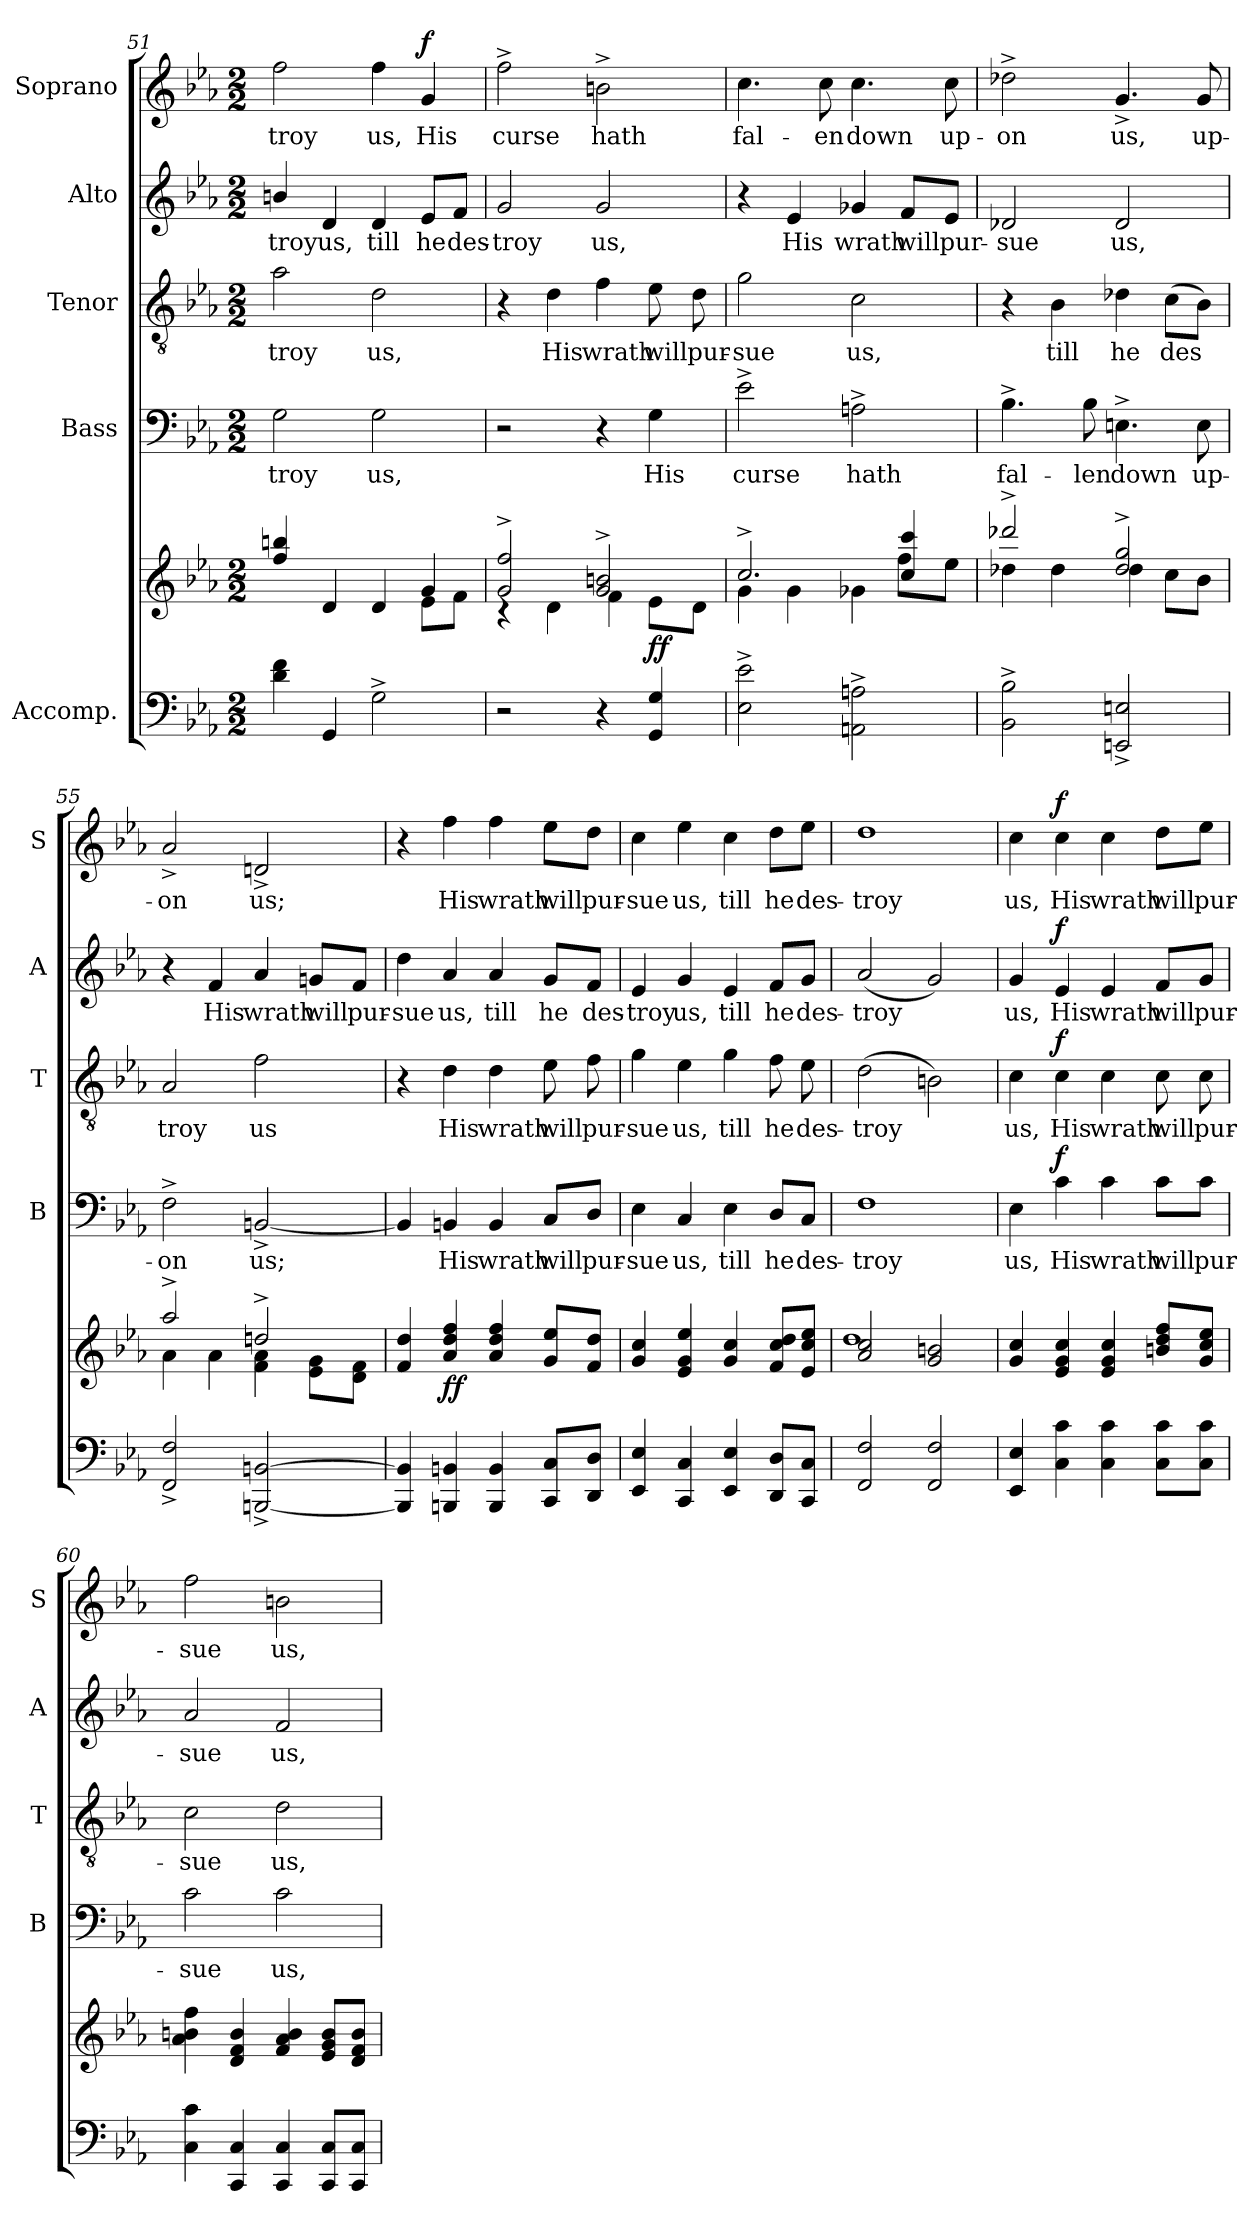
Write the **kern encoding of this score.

**kern	**kern	**dynam	**kern	**text	**dynam	**kern	**text	**dynam	**kern	**text	**dynam	**kern	**text	**dynam
*part5	*part5	*part5	*part4	*part4	*part4	*part3	*part3	*part3	*part2	*part2	*part2	*part1	*part1	*part1
*staff6	*staff5	*staff5/6	*staff4	*staff4	*staff4	*staff3	*staff3	*staff3	*staff2	*staff2	*staff2	*staff1	*staff1	*staff1
*I"Accomp.	*	*	*I"Bass	*	*	*I"Tenor	*	*	*I"Alto	*	*	*I"Soprano	*	*
*	*	*	*I'B	*	*	*I'T	*	*	*I'A	*	*	*I'S	*	*
*clefF4	*clefG2	*	*clefF4	*	*	*clefGv2	*	*	*clefG2	*	*	*clefG2	*	*
*k[b-e-a-]	*k[b-e-a-]	*	*k[b-e-a-]	*	*	*k[b-e-a-]	*	*	*k[b-e-a-]	*	*	*k[b-e-a-]	*	*
*E-:	*E-:	*	*E-:	*	*	*E-:	*	*	*E-:	*	*	*E-:	*	*
*M2/2	*M2/2	*	*M2/2	*	*	*M2/2	*	*	*M2/2	*	*	*M2/2	*	*
=51	=51	=51	=51	=51	=51	=51	=51	=51	=51	=51	=51	=51	=51	=51
*	*^	*	*	*	*	*	*	*	*	*	*	*	*	*
!	!	!	!	!	!LO:LY:b	!	!	!LO:LY:b	!	!	!LO:LY:b	!	!	!LO:LY:b	!
4d\ 4f\	4ff/ 4bbn/	2ryy	.	2G\	-troy	.	2a-\	-troy	.	4bn/	-troy	.	2ff\	-troy	.
!	!	!	!	!	!	!	!	!	!	!	!LO:LY:b	!	!	!	!
4GG/	4d/	.	.	.	.	.	.	.	.	4d/	us,	.	.	.	.
!	!	!	!	!	!LO:LY:b	!	!	!LO:LY:b	!	!	!LO:LY:b	!	!	!LO:LY:b	!
2G^>\	4d/	4ryy	.	2G\	us,	.	2d\	us,	.	4d/	till	.	4ff\	us,	.
!	!	!	!	!	!	!	!	!	!	!	!LO:LY:b	!	!	!LO:LY:b	!LO:DY:b
.	4g/	8e-\L	.	.	.	.	.	.	.	8e-/L	he	.	4g/	His	f
!	!	!	!	!	!	!	!	!	!	!	!LO:LY:b	!	!	!	!
.	.	8f\J	.	.	.	.	.	.	.	8f/J	des-	.	.	.	.
=52	=52	=52	=52	=52	=52	=52	=52	=52	=52	=52	=52	=52	=52	=52	=52
!	!	!	!	!	!	!	!	!	!	!	!LO:LY:b	!	!	!LO:LY:b	!
2r	2g/^> 2ff/^>	4rc	.	2r	.	.	4r	.	.	2g/	-troy	.	2ff^>\	curse	.
!	!	!	!	!	!	!	!	!LO:LY:b	!	!	!	!	!	!	!
.	.	4d\	.	.	.	.	4d\	His	.	.	.	.	.	.	.
!	!	!	!	!	!	!	!	!LO:LY:b	!	!	!LO:LY:b	!	!	!LO:LY:b	!
4r	2g/^> 2bn/^>	4f\	.	4r	.	.	4f\	wrath	.	2g/	us,	.	2bn^>\	hath	.
!	!	!	!LO:DY:b	!	!LO:LY:b	!	!	!LO:LY:b	!	!	!	!	!	!	!
4GG/ 4G/	.	8e-\L	ff	4G\	His	.	8e-\	will	.	.	.	.	.	.	.
!	!	!	!	!	!	!	!	!LO:LY:b	!	!	!	!	!	!	!
.	.	8d\J	.	.	.	.	8d\	pur-	.	.	.	.	.	.	.
=53	=53	=53	=53	=53	=53	=53	=53	=53	=53	=53	=53	=53	=53	=53	=53
!	!	!	!	!	!LO:LY:b	!	!	!LO:LY:b	!	!	!	!	!	!LO:LY:b	!
2E-\^> 2e-\^>	2.cc^>/	4g\	.	2e-^>\	curse	.	2g\	-sue	.	4r	.	.	4.cc\	fal-	.
!	!	!	!	!	!	!	!	!	!	!	!LO:LY:b	!	!	!	!
.	.	4g\	.	.	.	.	.	.	.	4e-/	His	.	.	.	.
!	!	!	!	!	!	!	!	!	!	!	!	!	!	!LO:LY:b	!
.	.	.	.	.	.	.	.	.	.	.	.	.	8cc\	-en	.
!	!	!	!	!	!LO:LY:b	!	!	!LO:LY:b	!	!	!LO:LY:b	!	!	!LO:LY:b	!
2AAn\^> 2An\^>	.	4g-X\	.	2An^>\	hath	.	2c\	us,	.	4g-X/	wrath	.	4.cc\	down	.
!	!	!	!	!	!	!	!	!	!	!	!LO:LY:b	!	!	!	!
.	4cc/ 4ccc/	8ff\L	.	.	.	.	.	.	.	8f/L	will	.	.	.	.
!	!	!	!	!	!	!	!	!	!	!	!LO:LY:b	!	!	!LO:LY:b	!
.	.	8ee-\J	.	.	.	.	.	.	.	8e-/J	pur-	.	8cc\	up-	.
=54	=54	=54	=54	=54	=54	=54	=54	=54	=54	=54	=54	=54	=54	=54	=54
!	!	!	!	!	!LO:LY:b	!	!	!	!	!	!LO:LY:b	!	!	!LO:LY:b	!
2BB-\^> 2B-\^>	2ddd-X^>/	4dd-X\	.	4.B-^>\	fal-	.	4r	.	.	2d-X/	-sue	.	2dd-X^>\	-on	.
!	!	!	!	!	!	!	!	!LO:LY:b	!	!	!	!	!	!	!
.	.	4dd-\	.	.	.	.	4B-\	till	.	.	.	.	.	.	.
!	!	!	!	!	!LO:LY:b	!	!	!	!	!	!	!	!	!	!
.	.	.	.	8B-\	-len	.	.	.	.	.	.	.	.	.	.
!	!	!	!	!	!LO:LY:b	!	!	!LO:LY:b	!	!	!LO:LY:b	!	!	!LO:LY:b	!
2EEn/^< 2En/^<	2dd-/^> 2gg/^>	4dd-\	.	4.En^>\	down	.	4d-X\	he	.	2d-/	us,	.	4.g^</	us,	.
!	!	!	!	!	!	!	!	!LO:LY:b	!	!	!	!	!	!	!
.	.	8cc\L	.	.	.	.	(>8c\L	des­	.	.	.	.	.	.	.
!	!	!	!	!	!LO:LY:b	!	!	!	!	!	!	!	!	!LO:LY:b	!
.	.	8b-\J	.	8E\	up-	.	8B-\J)	.	.	.	.	.	8g/	up-	.
!!LO:PB:g=z
=55	=55	=55	=55	=55	=55	=55	=55	=55	=55	=55	=55	=55	=55	=55	=55
!	!	!	!	!	!LO:LY:b	!	!	!LO:LY:b	!	!	!	!	!	!LO:LY:b	!
2FF/^< 2F/^<	2aa-^>/	4a-\	.	2F^>\	-on	.	2A-/	troy	.	4r	.	.	2a-^</	-on	.
!	!	!	!	!	!	!	!	!	!	!	!LO:LY:b	!	!	!	!
.	.	4a-\	.	.	.	.	.	.	.	4f/	His	.	.	.	.
!	!	!	!	!	!LO:LY:b	!	!	!LO:LY:b	!	!	!LO:LY:b	!	!	!LO:LY:b	!
[2BBBn/^< [2BBn/^<	2ddni^>/	4f\ 4a-\	.	[2BBn^</	us;	.	2f\	us	.	4a-/	wrath	.	2dni^</	us;	.
!	!	!	!	!	!	!	!	!	!	!	!LO:LY:b	!	!	!	!
.	.	8e-\ 8g\L	.	.	.	.	.	.	.	8gni/L	will	.	.	.	.
!	!	!	!	!	!	!	!	!	!	!	!LO:LY:b	!	!	!	!
.	.	8d\ 8f\J	.	.	.	.	.	.	.	8f/J	pur-	.	.	.	.
=56	=56	=56	=56	=56	=56	=56	=56	=56	=56	=56	=56	=56	=56	=56	=56
!	!	!	!	!	!	!	!	!	!	!	!LO:LY:b	!	!	!	!
4BBB/] 4BB/]	4f/ 4dd/	1ryy	.	4BB/]	.	.	4r	.	.	4dd\	-sue	.	4r	.	.
!	!	!	!LO:DY:b	!	!LO:LY:b	!	!	!LO:LY:b	!	!	!LO:LY:b	!	!	!LO:LY:b	!
4BBBni/ 4BBni/	4a-/ 4dd/ 4ff/	.	ff	4BB/	His	.	4d\	His	.	4a-/	us,	.	4ff\	His	.
!	!	!	!	!	!LO:LY:b	!	!	!LO:LY:b	!	!	!LO:LY:b	!	!	!LO:LY:b	!
4BBB/ 4BB/	4a-/ 4dd/ 4ff/	.	.	4BB/	wrath	.	4d\	wrath	.	4a-/	till	.	4ff\	wrath	.
!	!	!	!	!	!LO:LY:b	!	!	!LO:LY:b	!	!	!LO:LY:b	!	!	!LO:LY:b	!
8CC/ 8C/L	8g/ 8ee-/L	.	.	8C/L	will	.	8e-\	will	.	8g/L	he	.	8ee-\L	will	.
!	!	!	!	!	!LO:LY:b	!	!	!LO:LY:b	!	!	!LO:LY:b	!	!	!LO:LY:b	!
8DD/ 8D/J	8f/ 8dd/J	.	.	8D/J	pur-	.	8f\	pur-	.	8f/J	des-	.	8dd\J	pur-	.
=57	=57	=57	=57	=57	=57	=57	=57	=57	=57	=57	=57	=57	=57	=57	=57
!	!	!	!	!	!LO:LY:b	!	!	!LO:LY:b	!	!	!LO:LY:b	!	!	!LO:LY:b	!
4EE-/ 4E-/	4g/ 4cc/	1ryy	.	4E-\	-sue	.	4g\	-sue	.	4e-/	-troy	.	4cc\	-sue	.
!	!	!	!	!	!LO:LY:b	!	!	!LO:LY:b	!	!	!LO:LY:b	!	!	!LO:LY:b	!
4CC/ 4C/	4e-/ 4g/ 4ee-/	.	.	4C/	us,	.	4e-\	us,	.	4g/	us,	.	4ee-\	us,	.
!	!	!	!	!	!LO:LY:b	!	!	!LO:LY:b	!	!	!LO:LY:b	!	!	!LO:LY:b	!
4EE-/ 4E-/	4g/ 4cc/	.	.	4E-\	till	.	4g\	till	.	4e-/	till	.	4cc\	till	.
!	!	!	!	!	!LO:LY:b	!	!	!LO:LY:b	!	!	!LO:LY:b	!	!	!LO:LY:b	!
8DD/ 8D/L	8f/ 8cc/ 8dd/L	.	.	8D/L	he	.	8f\	he	.	8f/L	he	.	8dd\L	he	.
!	!	!	!	!	!LO:LY:b	!	!	!LO:LY:b	!	!	!LO:LY:b	!	!	!LO:LY:b	!
8CC/ 8C/J	8e-/ 8cc/ 8ee-/J	.	.	8C/J	des-	.	8e-\	des-	.	8g/J	des-	.	8ee-\J	des-	.
=58	=58	=58	=58	=58	=58	=58	=58	=58	=58	=58	=58	=58	=58	=58	=58
!	!	!	!	!	!LO:LY:b	!	!	!LO:LY:b	!	!	!LO:LY:b	!	!	!LO:LY:b	!
2FF/ 2F/	2a-/ 2cc/	1dd	.	1F	-troy	.	(>2d\	-troy	.	(<2a-/	-troy	.	1dd	-troy	.
2FF/ 2F/	2g/ 2bn/	.	.	.	.	.	2Bn\)	.	.	2g/)	.	.	.	.	.
=59	=59	=59	=59	=59	=59	=59	=59	=59	=59	=59	=59	=59	=59	=59	=59
!	!	!	!	!	!LO:LY:b	!	!	!LO:LY:b	!	!	!LO:LY:b	!	!	!LO:LY:b	!
4EE-/ 4E-/	4g/ 4cc/	1ryy	.	4E-\	us,	.	4c\	us,	.	4g/	us,	.	4cc\	us,	.
!	!	!	!	!	!LO:LY:b	!LO:DY:b	!	!LO:LY:b	!LO:DY:b	!	!LO:LY:b	!LO:DY:b	!	!LO:LY:b	!LO:DY:b
4C\ 4c\	4e-/ 4g/ 4cc/	.	.	4c\	His	f	4c\	His	f	4e-/	His	f	4cc\	His	f
!	!	!	!	!	!LO:LY:b	!	!	!LO:LY:b	!	!	!LO:LY:b	!	!	!LO:LY:b	!
4C\ 4c\	4e-/ 4g/ 4cc/	.	.	4c\	wrath	.	4c\	wrath	.	4e-/	wrath	.	4cc\	wrath	.
!	!	!	!	!	!LO:LY:b	!	!	!LO:LY:b	!	!	!LO:LY:b	!	!	!LO:LY:b	!
8C\ 8c\L	8bn/ 8dd/ 8ff/L	.	.	8c\L	will	.	8c\	will	.	8f/L	will	.	8dd\L	will	.
!	!	!	!	!	!LO:LY:b	!	!	!LO:LY:b	!	!	!LO:LY:b	!	!	!LO:LY:b	!
8C\ 8c\J	8g/ 8cc/ 8ee-/J	.	.	8c\J	pur-	.	8c\	pur-	.	8g/J	pur-	.	8ee-\J	pur-	.
*	*v	*v	*	*	*	*	*	*	*	*	*	*	*	*	*
!!LO:LB:g=z
=60	=60	=60	=60	=60	=60	=60	=60	=60	=60	=60	=60	=60	=60	=60
!	!	!	!	!LO:LY:b	!	!	!LO:LY:b	!	!	!LO:LY:b	!	!	!LO:LY:b	!
4C\ 4c\	4a-\ 4bn\ 4ff\	.	2c\	-sue	.	2c\	-sue	.	2a-/	-sue	.	2ff\	-sue	.
4CC/ 4C/	4d/ 4f/ 4b/	.	.	.	.	.	.	.	.	.	.	.	.	.
!	!	!	!	!LO:LY:b	!	!	!LO:LY:b	!	!	!LO:LY:b	!	!	!LO:LY:b	!
4CC/ 4C/	4f/ 4a-/ 4b/	.	2c\	us,	.	2d\	us,	.	2f/	us,	.	2bn\	us,	.
8CC/ 8C/L	8e-/ 8g/ 8b/L	.	.	.	.	.	.	.	.	.	.	.	.	.
8CC/ 8C/J	8d/ 8f/ 8b/J	.	.	.	.	.	.	.	.	.	.	.	.	.
=	=	=	=	=	=	=	=	=	=	=	=	=	=	=
*-	*-	*-	*-	*-	*-	*-	*-	*-	*-	*-	*-	*-	*-	*-
